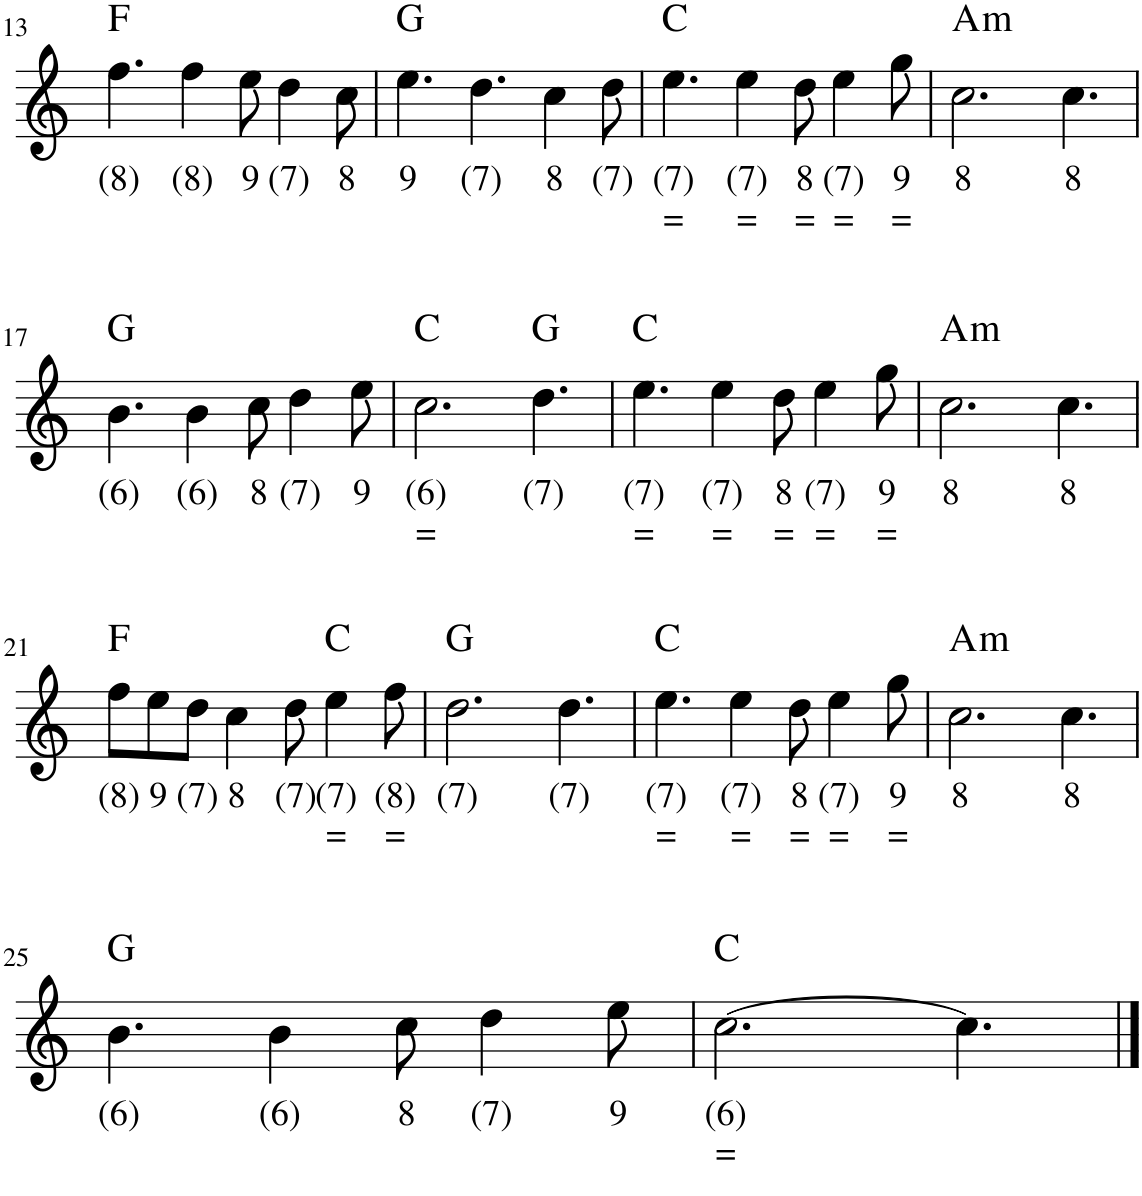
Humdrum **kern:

**kern	**text	**text	**harte
*part1	*part1	*part1	*part1
*staff1	*staff1	*staff1	*
*I"Stem	*	*	*
*I'Stm.	*	*	*
!!LO:PB:g=z
*clefG2	*	*	*
*k[]	*	*	*
*M9/8	*	*	*
=13	=13	=13	=13
!	!LO:LY:b	!	!
4.ff\	(8)	.	F:maj
!	!LO:LY:b	!	!
4ff\	(8)	.	.
!	!LO:LY:b	!	!
8ee\	9	.	.
!	!LO:LY:b	!	!
4dd\	(7)	.	.
!	!LO:LY:b	!	!
8cc\	8	.	.
=14	=14	=14	=14
!	!LO:LY:b	!	!
4.ee\	9	.	G:maj
!	!LO:LY:b	!	!
4.dd\	(7)	.	.
!	!LO:LY:b	!	!
4cc\	8	.	.
!	!LO:LY:b	!	!
8dd\	(7)	.	.
=15	=15	=15	=15
!	!LO:LY:b	!LO:LY:b	!
4.ee\	(7)	=	C:maj
!	!LO:LY:b	!LO:LY:b	!
4ee\	(7)	=	.
!	!LO:LY:b	!LO:LY:b	!
8dd\	8	=	.
!	!LO:LY:b	!LO:LY:b	!
4ee\	(7)	=	.
!	!LO:LY:b	!LO:LY:b	!
8gg\	9	=	.
=16	=16	=16	=16
!	!LO:LY:b	!	!LO:H:kt=m
2.cc\	8	.	A:min
!	!LO:LY:b	!	!
4.cc\	8	.	.
!!LO:LB:g=z
=17	=17	=17	=17
!	!LO:LY:b	!	!
4.b\	(6)	.	G:maj
!	!LO:LY:b	!	!
4b\	(6)	.	.
!	!LO:LY:b	!	!
8cc\	8	.	.
!	!LO:LY:b	!	!
4dd\	(7)	.	.
!	!LO:LY:b	!	!
8ee\	9	.	.
=18	=18	=18	=18
!	!LO:LY:b	!LO:LY:b	!
2.cc\	(6)	=	C:maj
!	!LO:LY:b	!	!
4.dd\	(7)	.	G:maj
=19	=19	=19	=19
!	!LO:LY:b	!LO:LY:b	!
4.ee\	(7)	=	C:maj
!	!LO:LY:b	!LO:LY:b	!
4ee\	(7)	=	.
!	!LO:LY:b	!LO:LY:b	!
8dd\	8	=	.
!	!LO:LY:b	!LO:LY:b	!
4ee\	(7)	=	.
!	!LO:LY:b	!LO:LY:b	!
8gg\	9	=	.
=20	=20	=20	=20
!	!LO:LY:b	!	!LO:H:kt=m
2.cc\	8	.	A:min
!	!LO:LY:b	!	!
4.cc\	8	.	.
!!LO:LB:g=z
=21	=21	=21	=21
!	!LO:LY:b	!	!
8ff\L	(8)	.	F:maj
!	!LO:LY:b	!	!
8ee\	9	.	.
!	!LO:LY:b	!	!
8dd\J	(7)	.	.
!	!LO:LY:b	!	!
4cc\	8	.	.
!	!LO:LY:b	!	!
8dd\	(7)	.	.
!	!LO:LY:b	!LO:LY:b	!
4ee\	(7)	=	C:maj
!	!LO:LY:b	!LO:LY:b	!
8ff\	(8)	=	.
=22	=22	=22	=22
!	!LO:LY:b	!	!
2.dd\	(7)	.	G:maj
!	!LO:LY:b	!	!
4.dd\	(7)	.	.
=23	=23	=23	=23
!	!LO:LY:b	!LO:LY:b	!
4.ee\	(7)	=	C:maj
!	!LO:LY:b	!LO:LY:b	!
4ee\	(7)	=	.
!	!LO:LY:b	!LO:LY:b	!
8dd\	8	=	.
!	!LO:LY:b	!LO:LY:b	!
4ee\	(7)	=	.
!	!LO:LY:b	!LO:LY:b	!
8gg\	9	=	.
=24	=24	=24	=24
!	!LO:LY:b	!	!LO:H:kt=m
2.cc\	8	.	A:min
!	!LO:LY:b	!	!
4.cc\	8	.	.
!!LO:LB:g=z
=25	=25	=25	=25
!	!LO:LY:b	!	!
4.b\	(6)	.	G:maj
!	!LO:LY:b	!	!
4b\	(6)	.	.
!	!LO:LY:b	!	!
8cc\	8	.	.
!	!LO:LY:b	!	!
4dd\	(7)	.	.
!	!LO:LY:b	!	!
8ee\	9	.	.
=26	=26	=26	=26
!	!LO:LY:b	!LO:LY:b	!
[2.cc\	(6)	=	C:maj
4.cc\]	.	.	.
==	==	==	==
*-	*-	*-	*-
